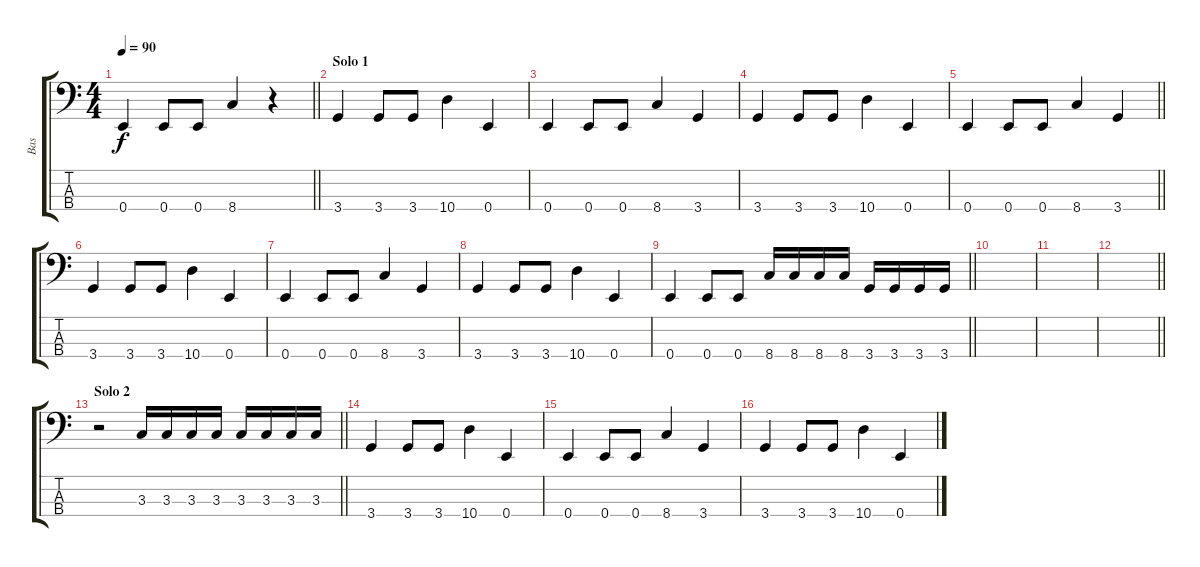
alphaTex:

\track ("Bas" "Bas") {instrument electricbassfinger}
\staff {score tabs}
\tuning (G2 D2 A1 E1) {hide}
\ts (4 4)
\tempo 90
\clef f4
\barLineRight lightlight
\ks c
0.4.4{dy f} 0.4.8 0.4.8 8.4.4 r.4 |
\section ("" "Solo 1")
3.4.4 3.4.8 3.4.8 10.4.4 0.4.4 |
0.4.4 0.4.8 0.4.8 8.4.4 3.4.4 |
3.4.4 3.4.8 3.4.8 10.4.4 0.4.4 |
\barLineRight lightlight
0.4.4 0.4.8 0.4.8 8.4.4 3.4.4 |
3.4.4 3.4.8 3.4.8 10.4.4 0.4.4 |
0.4.4 0.4.8 0.4.8 8.4.4 3.4.4 |
3.4.4 3.4.8 3.4.8 10.4.4 0.4.4 |
\barLineRight lightlight
0.4.4 0.4.8 0.4.8 8.4.16 8.4.16 8.4.16 8.4.16 3.4.16 3.4.16 3.4.16 3.4.16 |
|
|
\barLineRight lightlight
|
\section ("" "Solo 2")
\barLineRight lightlight
r.2 3.3.16 3.3.16 3.3.16 3.3.16 3.3.16 3.3.16 3.3.16 3.3.16 |
3.4.4 3.4.8 3.4.8 10.4.4 0.4.4 |
0.4.4 0.4.8 0.4.8 8.4.4 3.4.4 |
3.4.4 3.4.8 3.4.8 10.4.4 0.4.4
